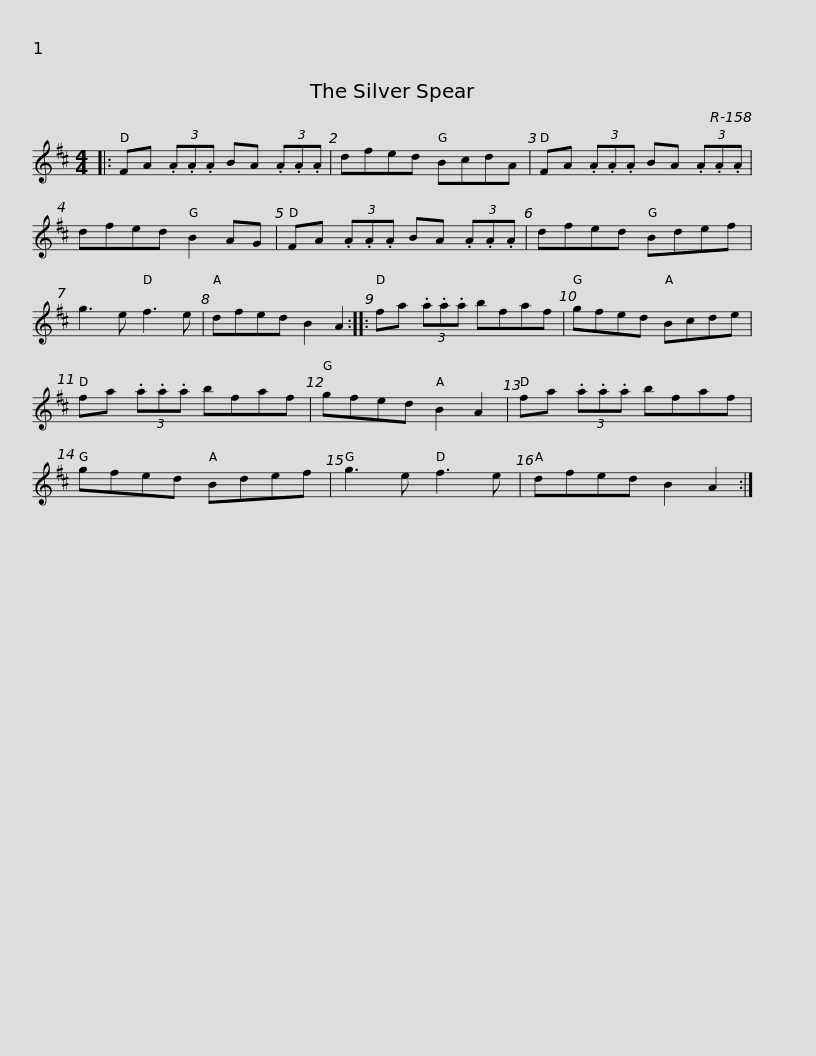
X:1
L:1/8
M:4/4
I:linebreak $
K:D
V:1 treble
V:1
|: FA (3.A.A.A BA (3.A.A.A | dfed BcdA | FA (3.A.A.A BA (3.A.A.A | dfed B2 AG |$ FA (3.A.A.A BA (3.A.A.A | %5
 dfed Bdef | g3 e f3 e | dfed B2 A2 :: fa (3.a.a.a bfaf |$ gfed Bcde | %10
 fa (3.a.a.a bfaf | gfed B2 A2 | fa (3.a.a.a bfaf | gfed Bdef |$ g3 e f3 e | %15
 dfed B2 A2 :| %16
